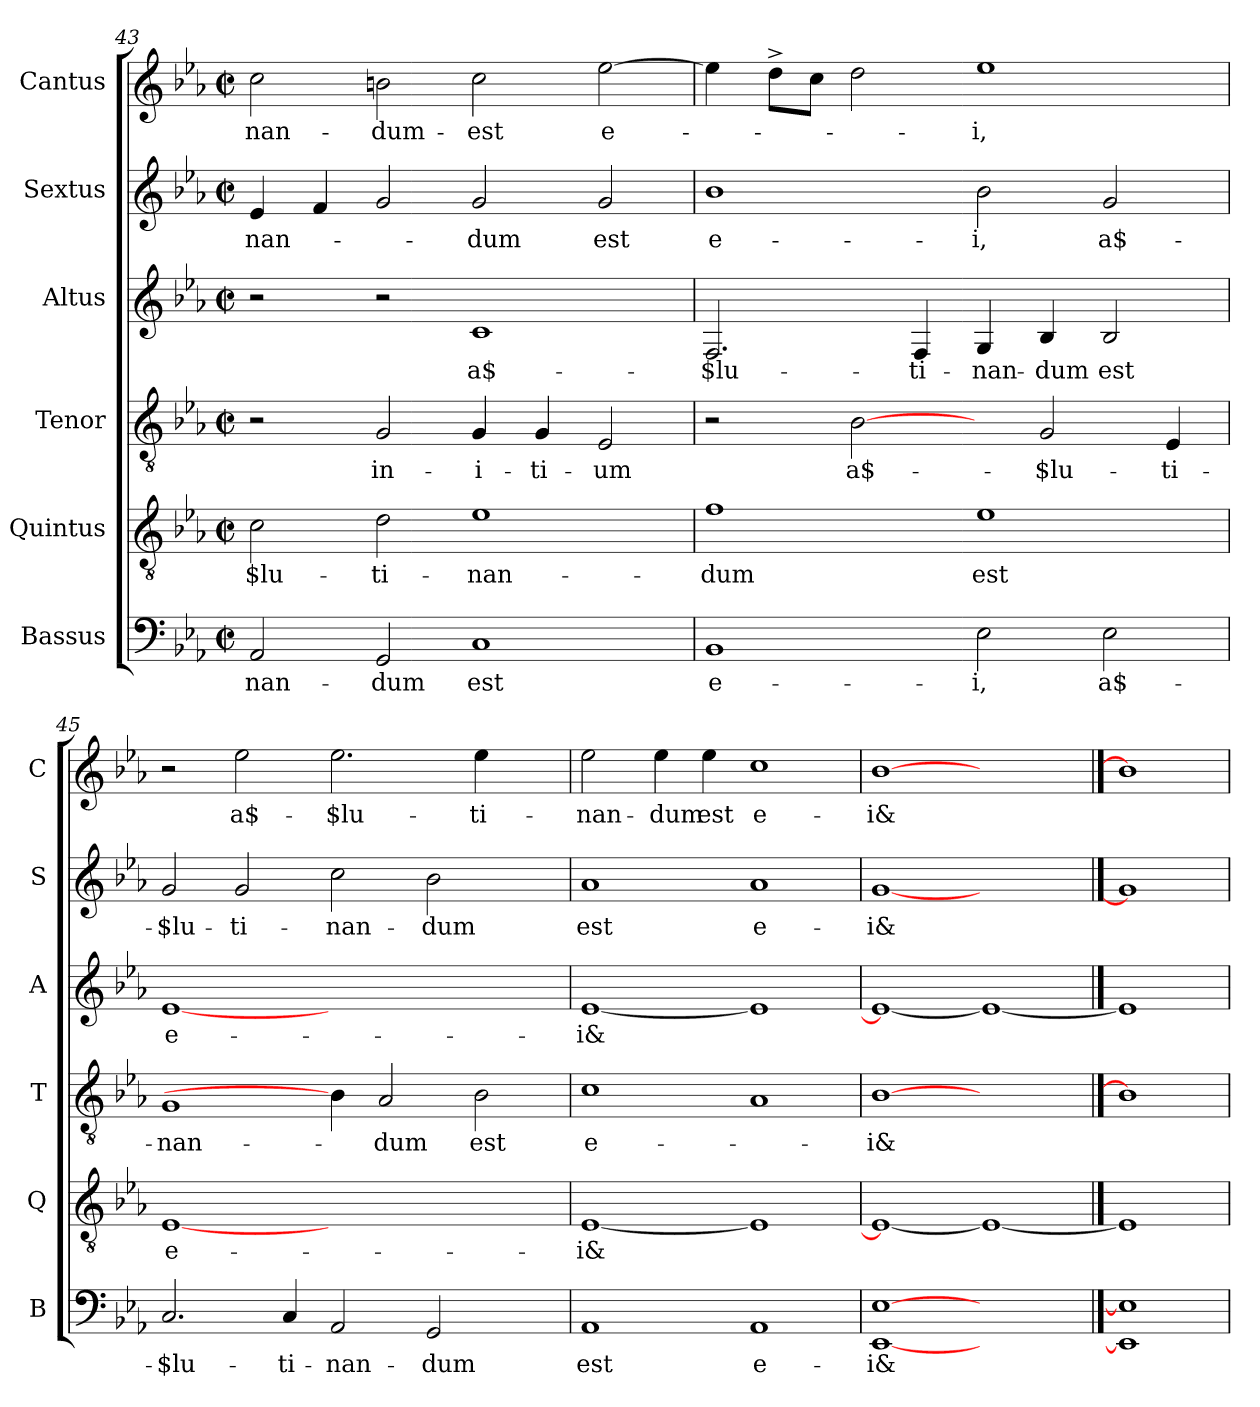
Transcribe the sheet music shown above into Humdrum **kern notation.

**kern	**text	**kern	**text	**kern	**text	**kern	**text	**kern	**text	**kern	**text
*part6	*part6	*part5	*part5	*part4	*part4	*part3	*part3	*part2	*part2	*part1	*part1
*staff6	*staff6	*staff5	*staff5	*staff4	*staff4	*staff3	*staff3	*staff2	*staff2	*staff1	*staff1
*I"Bassus	*	*I"Quintus	*	*I"Tenor	*	*I"Altus	*	*I"Sextus	*	*I"Cantus	*
*I'B	*	*I'Q	*	*I'T	*	*I'A	*	*I'S	*	*I'C	*
!!LO:PB:g=z
*clefF4	*	*clefGv2	*	*clefGv2	*	*clefG2	*	*clefG2	*	*clefG2	*
*k[b-e-a-]	*	*k[b-e-a-]	*	*k[b-e-a-]	*	*k[b-e-a-]	*	*k[b-e-a-]	*	*k[b-e-a-]	*
*E-:	*	*E-:	*	*E-:	*	*E-:	*	*E-:	*	*E-:	*
*M2/2	*	*M2/2	*	*M2/2	*	*M2/2	*	*M2/2	*	*M2/2	*
*met(c|)	*	*met(c|)	*	*met(c|)	*	*met(c|)	*	*met(c|)	*	*met(c|)	*
=43	=43	=43	=43	=43	=43	=43	=43	=43	=43	=43	=43
!	!LO:LY:b	!	!LO:LY:b	!	!	!	!	!	!LO:LY:b	!	!LO:LY:b
2AA-/	nan-	2c\	-$lu-	2r	.	2r	.	4e-/	-nan-	2cc\	-nan-
.	.	.	.	.	.	.	.	4f/	.	.	.
!	!LO:LY:b	!	!LO:LY:b	!	!LO:LY:b	!	!	!	!	!	!LO:LY:b
2GG/	-dum	2d\	-ti-	2G/	in-	2r	.	2g/	.	2bn\	-dum-
!	!LO:LY:b	!	!LO:LY:b	!	!LO:LY:b	!	!LO:LY:b	!	!LO:LY:b	!	!LO:LY:b:rj
1C	est	1e-	-nan-	4G/	-i-	1c	a$-	2g/	-dum	2cc\	-est
!	!	!	!	!	!LO:LY:b	!	!	!	!	!	!
.	.	.	.	4G/	-ti-	.	.	.	.	.	.
!	!	!	!	!	!LO:LY:b	!	!	!	!LO:LY:b	!	!LO:LY:b
.	.	.	.	2E-/	-um	.	.	2g/	est	[>2ee-\	e-
=44	=44	=44	=44	=44	=44	=44	=44	=44	=44	=44	=44
!	!LO:LY:b	!	!LO:LY:b	!	!	!	!LO:LY:b	!	!LO:LY:b	!	!
1BB-	e-	1f	-dum	2r	.	2.F/	-$lu-	1b-	e-	4ee-\]	.
.	.	.	.	.	.	.	.	.	.	8dd^>\L	.
.	.	.	.	.	.	.	.	.	.	8cc\J	.
!	!	!	!	!	!LO:LY:b	!	!	!	!	!	!
.	.	.	.	[2B-\	a$-	.	.	.	.	2dd\	.
!	!	!	!	!	!	!	!LO:LY:b	!	!	!	!
.	.	.	.	.	.	4F/	-ti-	.	.	.	.
!	!LO:LY:b	!	!LO:LY:b	!	!	!	!LO:LY:b	!	!LO:LY:b	!	!LO:LY:b
2E-\	-i,	1e-	est	4ryy	.	4G/	-nan-	2b-\	-i,	1ee-	-i,
!	!	!	!	!	!LO:LY:b	!	!LO:LY:b:rj	!	!	!	!
.	.	.	.	2G/	-$lu-	4B-/	-dum	.	.	.	.
!	!LO:LY:b	!	!	!	!	!	!LO:LY:b	!	!LO:LY:b	!	!
2E-\	a$-	.	.	.	.	2B-/	est	2g/	a$-	.	.
!	!	!	!	!	!LO:LY:b	!	!	!	!	!	!
.	.	.	.	4E-/	-ti-	.	.	.	.	.	.
=45	=45	=45	=45	=45	=45	=45	=45	=45	=45	=45	=45
!	!LO:LY:b	!	!LO:LY:b	!	!LO:LY:b	!	!LO:LY:b	!	!LO:LY:b	!	!
2.C/	-$lu-	[1E-	e-	1G	-nan-	[1e-	e-	2g/	-$lu-	2r	.
!	!	!	!	!	!	!	!	!	!LO:LY:b:rj	!	!LO:LY:b
.	.	.	.	.	.	.	.	2g/	-ti-	2ee-\	a$-
!	!LO:LY:b	!	!	!	!	!	!	!	!	!	!
4C/	-ti-	.	.	.	.	.	.	.	.	.	.
!	!LO:LY:b	!	!	!	!	!	!	!	!LO:LY:b	!	!LO:LY:b
2AA-/	-nan-	1ryy	.	4B-\]	.	1ryy	.	2cc\	-nan-	2.ee-\	-$lu-
!	!	!	!	!	!LO:LY:b	!	!	!	!	!	!
.	.	.	.	2A-/	-dum	.	.	.	.	.	.
!	!LO:LY:b:rj	!	!	!	!	!	!	!	!LO:LY:b:rj	!	!
2GG/	-dum	.	.	.	.	.	.	2b-\	-dum	.	.
!	!	!	!	!	!LO:LY:b	!	!	!	!	!	!LO:LY:b
.	.	.	.	2B-\	est	.	.	.	.	4ee-\	-ti-
4ryy	.	4ryy	.	.	.	4ryy	.	4ryy	.	4ryy	.
=46	=46	=46	=46	=46	=46	=46	=46	=46	=46	=46	=46
!	!LO:LY:b	!	!LO:LY:b:rj	!	!LO:LY:b	!	!LO:LY:b:rj	!	!LO:LY:b	!	!LO:LY:b
1AA-	est	[<1E-	-i&	1c	e-	[<1e-	-i&	1a-	est	2ee-\	-nan-
!	!	!	!	!	!	!	!	!	!	!	!LO:LY:b:rj
.	.	.	.	.	.	.	.	.	.	4ee-\	-dum
!	!	!	!	!	!	!	!	!	!	!	!LO:LY:b
.	.	.	.	.	.	.	.	.	.	4ee-\	est
!	!LO:LY:b	!	!	!	!	!	!	!	!LO:LY:b	!	!LO:LY:b
1AA-	e-	1E-]	.	1A-	.	1e-]	.	1a-	e-	1cc	e-
=47	=47	=47	=47	=47	=47	=47	=47	=47	=47	=47	=47
!	!LO:LY:b	!	!	!	!LO:LY:b	!	!	!	!LO:LY:b	!	!LO:LY:b
[1EE- [1E-	-i&	1E-_	.	[1B-	-i&	1e-_	.	[1g	-i&	[1b-	-i&
1ryy	.	1E-_	.	1ryy	.	1e-_	.	1ryy	.	1ryy	.
==48	==48	==48	==48	==48	==48	==48	==48	==48	==48	==48	==48
1EE-] 1E-]	.	1E-]	.	1B-]	.	1e-]	.	1g]	.	1b-]	.
=	=	=	=	=	=	=	=	=	=	=	=
*-	*-	*-	*-	*-	*-	*-	*-	*-	*-	*-	*-
